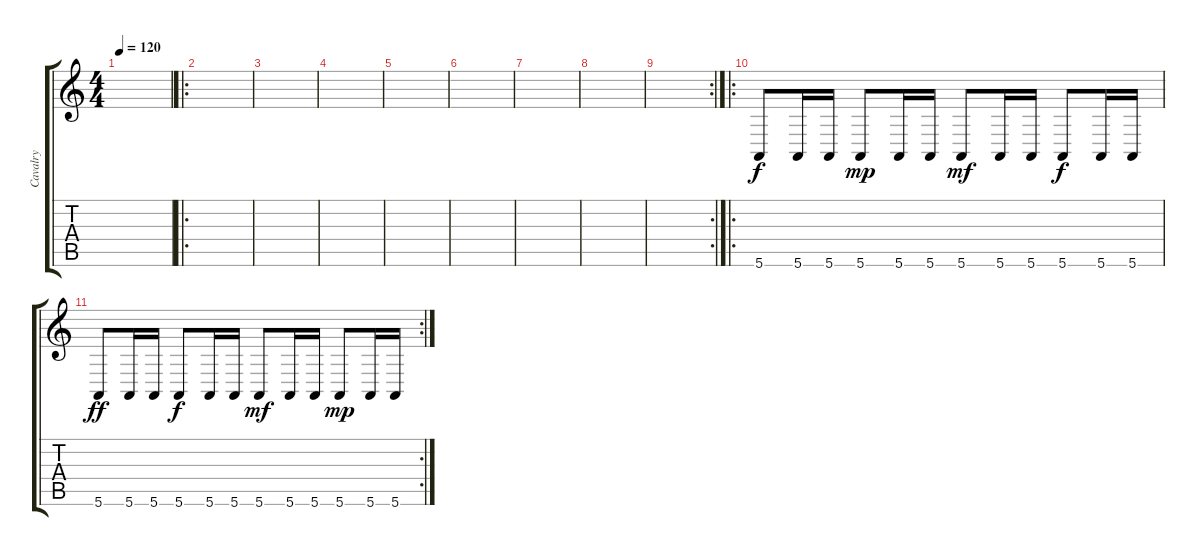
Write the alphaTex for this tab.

\track ("Cavalry" "Cavalry") {instrument koto}
\staff {score tabs}
\tuning (E4 B3 G3 D3 A2 E2) {hide}
\ts (4 4)
\tempo 120
\clef g2
\ks c
|
\ro
|
|
|
|
|
|
|
\rc 2
|
\ro
5.6.8 5.6.16 5.6.16 5.6.8{dy mp} 5.6.16 5.6.16 5.6.8{dy mf} 5.6.16 5.6.16 5.6.8{dy f} 5.6.16 5.6.16 |
\rc 2
5.6.8{dy ff} 5.6.16 5.6.16 5.6.8{dy f} 5.6.16 5.6.16 5.6.8{dy mf} 5.6.16 5.6.16 5.6.8{dy mp} 5.6.16 5.6.16
